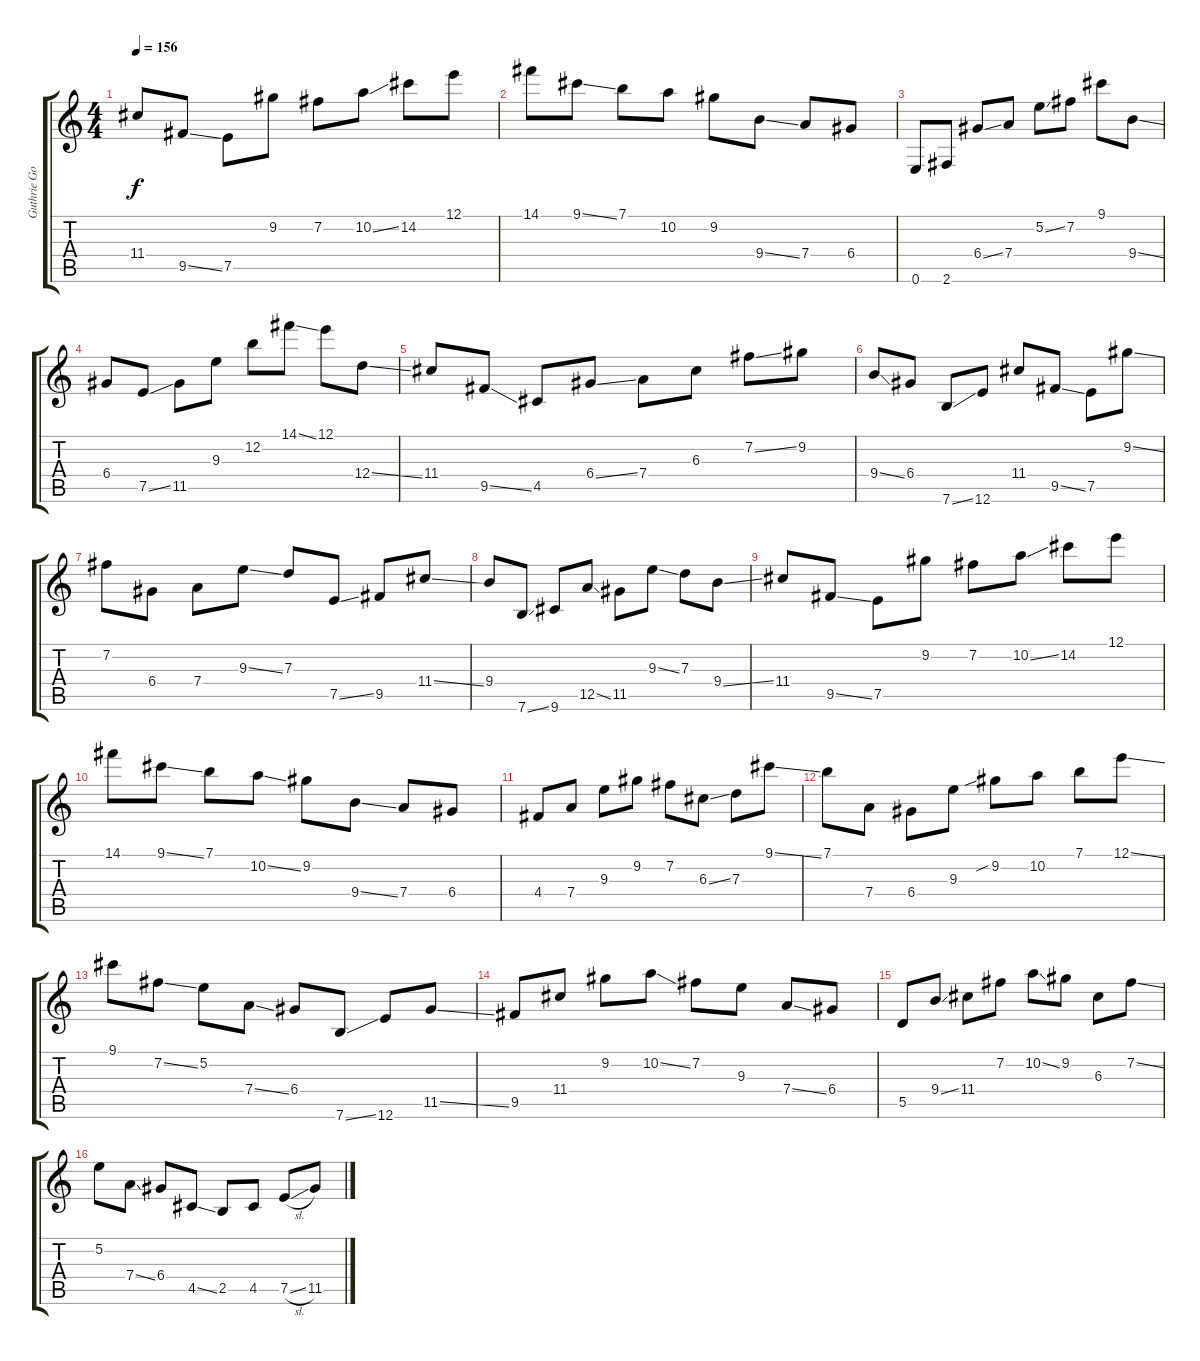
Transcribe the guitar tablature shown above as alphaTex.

\track ("Guthrie Govan" "Guthrie Go") {instrument distortionguitar}
\staff {score tabs}
\tuning (E4 B3 G3 D3 A2 E2) {hide}
\ts (4 4)
\tempo 156
\clef g2
\ks c
11.4.8{dy f} 9.5{ss}.8 7.5.8 9.2.8 7.2.8 10.2{ss}.8 14.2.8 12.1.8 |
14.1.8 9.1{ss}.8 7.1.8 10.2.8 9.2.8 9.4{ss}.8 7.4.8 6.4.8 |
0.6.8 2.6.8 6.4{ss}.8 7.4.8 5.2{ss}.8 7.2.8 9.1.8 9.4{ss}.8 |
6.4.8 7.5{ss}.8 11.5.8 9.3.8 12.2.8 14.1{ss}.8 12.1.8 12.4{ss}.8 |
11.4.8 9.5{ss}.8 4.5.8 6.4{ss}.8 7.4.8 6.3.8 7.2{ss}.8 9.2.8 |
9.4{ss}.8 6.4.8 7.6{ss}.8 12.6.8 11.4.8 9.5{ss}.8 7.5.8 9.2{ss}.8 |
7.2.8 6.4.8 7.4.8 9.3{ss}.8 7.3.8 7.5{ss}.8 9.5.8 11.4{ss}.8 |
9.4.8 7.6{ss}.8 9.6.8 12.5{ss}.8 11.5.8 9.3{ss}.8 7.3.8 9.4{ss}.8 |
11.4.8 9.5{ss}.8 7.5.8 9.2.8 7.2.8 10.2{ss}.8 14.2.8 12.1.8 |
14.1.8 9.1{ss}.8 7.1.8 10.2{ss}.8 9.2.8 9.4{ss}.8 7.4.8 6.4.8 |
4.4.8 7.4.8 9.3.8 9.2.8 7.2.8 6.3{ss}.8 7.3.8 9.1{ss}.8 |
7.1.8 7.4.8 6.4.8 9.3.8 9.2{sib}.8 10.2.8 7.1.8 12.1{ss}.8 |
9.1.8 7.2{ss}.8 5.2.8 7.4{ss}.8 6.4.8 7.6{ss}.8 12.6.8 11.5{ss}.8 |
9.5.8 11.4.8 9.2.8 10.2{ss}.8 7.2.8 9.3.8 7.4{ss}.8 6.4.8 |
5.5.8 9.4{ss}.8 11.4.8 7.2.8 10.2{ss}.8 9.2.8 6.3.8 7.2{ss}.8 |
5.2.8 7.4{ss}.8 6.4.8 4.5{ss}.8 2.5.8 4.5.8 7.5{sl}.8 11.5.8
